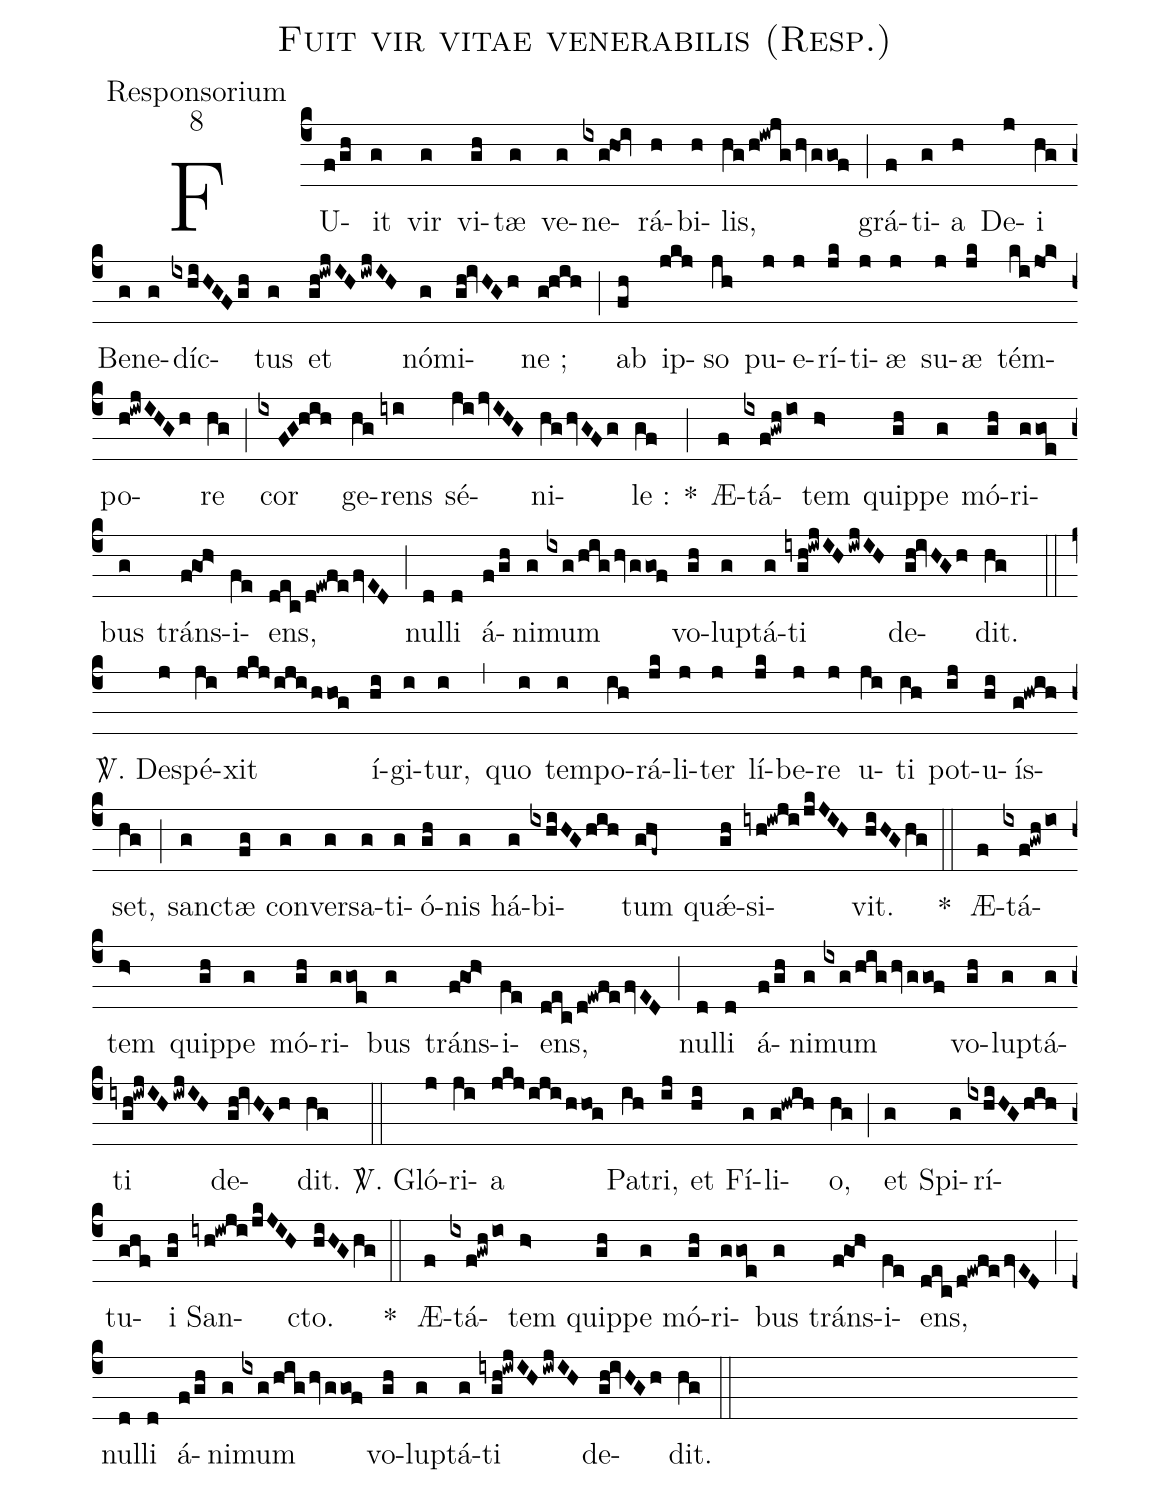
name:Fuit vir vitae venerabilis (Resp.);
office-part:Responsorium;
mode:8;
%%
(c4)FU(f/gh)it(g) vir(g) vi(gh)tæ(g) ve(g)ne(ixg!hoi)rá(h)bi(h)lis,(hg/h!iwjg/hv/ggof) (;) grá(f)ti(g)a(h) De(j)i(hg) Be(g)ne(g)díc(ixhiHGFgh)tus(g) et(gh!iwjIH/iwjIH) nó(g)mi(gh!ivHGh)ne ;(g!hih) (;) ab(fh) ip(jkj)so(jh) pu(j)e(j)rí(jk)ti(j)æ(j) su(j)æ(jk) tém(ki/jo!k>)po(h!iwjIHGh)re(hg) (;) cor(ixFG!hih) ge(hg)rens(iyi) sé(ji/jvIHG)ni(hg/hvGFg)le :(gf) *(;) Æ(f)tá(ixf!gwh/io)tem(h>) quip(gh)pe(g) mó(gh)ri(ggoe)bus(g) tráns(f!go!h>)i(fe)ens,(dec/d!ewfe/fvED) (;) nul(d)li(d) á(f/gh)ni(g)mum(ixg/hig/hv/ggof) vo(gh)lup(g)tá(g)ti(iygh!iwjIH/iwjIH) de(gh!ivHGh)dit.(hg) (::)

<sp>V/</sp>. De(j)spé(ji)xit(jkj/iji/hhog) í(hi)gi(i)tur,(i) (,) quo(i) tem(i)po(ih)rá(jk)li(j)ter(j) lí(jk)be(j)re(j) u(ji)ti(ih) pot(ij)u(hi)ís(g!hwih)set,(hg) (;) sanc(g)tæ(fg) con(g)ver(g)sa(g)ti(g)ó(gh)nis(g) há(g)bi(ixhiHGhih)tum(ghf~) quǽ(gh)si(iyh!iwji/jkJIH)vit.(hiHGhg) (::)
*() Æ(f)tá(ixf!gwh/io)tem(h>) quip(gh)pe(g) mó(gh)ri(ggoe)bus(g) tráns(f!go!h>)i(fe)ens,(dec/d!ewfe/fvED) (;) nul(d)li(d) á(f/gh)ni(g)mum(ixg/hig/hv/ggof) vo(gh)lup(g)tá(g)ti(iygh!iwjIH/iwjIH) de(gh!ivHGh)dit.(hg) (::)

<sp>V/</sp>. Gló(j)ri(ji)a(jkj/iji/hhog) Pa(ih)tri,(ij) et(hi) Fí(g)li(g!hwih)o,(hg) (;) et(g) Spi(g)rí(ixhiHG/hih)tu(ghf)i(gh) San(iyh!iwji/jkJIH)cto.(hiHGhg) (::)
*() Æ(f)tá(ixf!gwh/io)tem(h>) quip(gh)pe(g) mó(gh)ri(ggoe)bus(g) tráns(f!go!h>)i(fe)ens,(dec/d!ewfe/fvED) (;) nul(d)li(d) á(f/gh)ni(g)mum(ixg/hig/hv/ggof) vo(gh)lup(g)tá(g)ti(iygh!iwjIH/iwjIH) de(gh!ivHGh)dit.(hg) (::)
